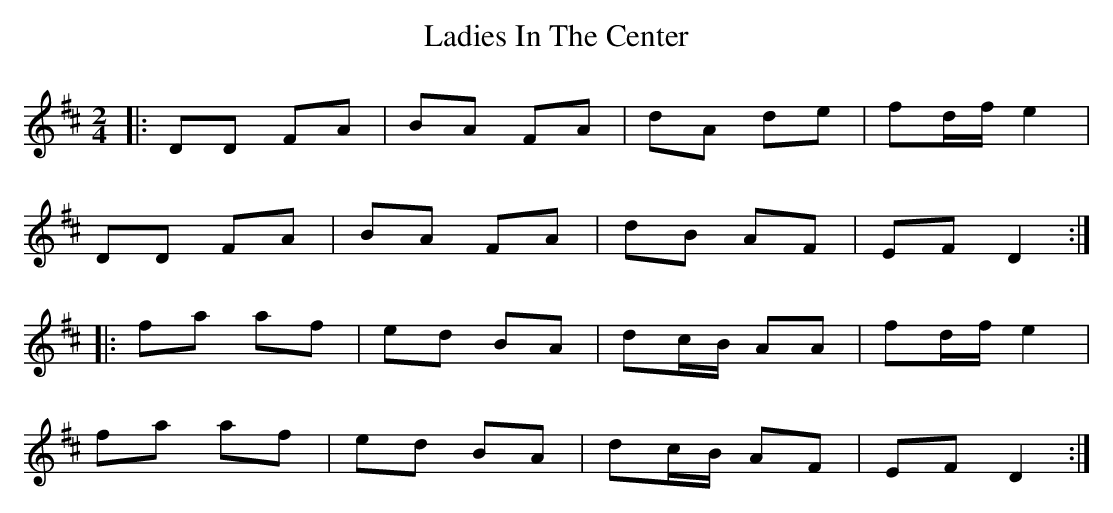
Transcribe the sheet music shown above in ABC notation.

X:1
T: Ladies In The Center
M: 2/4
L: 1/8
K: Dmaj
|:DD FA|BA FA|dA de|fd/f/ e2|
DD FA|BA FA|dB AF|EF D2:|
|:fa af|ed BA|dc/B/ AA|fd/f/ e2|
fa af|ed BA|dc/B/ AF|EF D2:|
